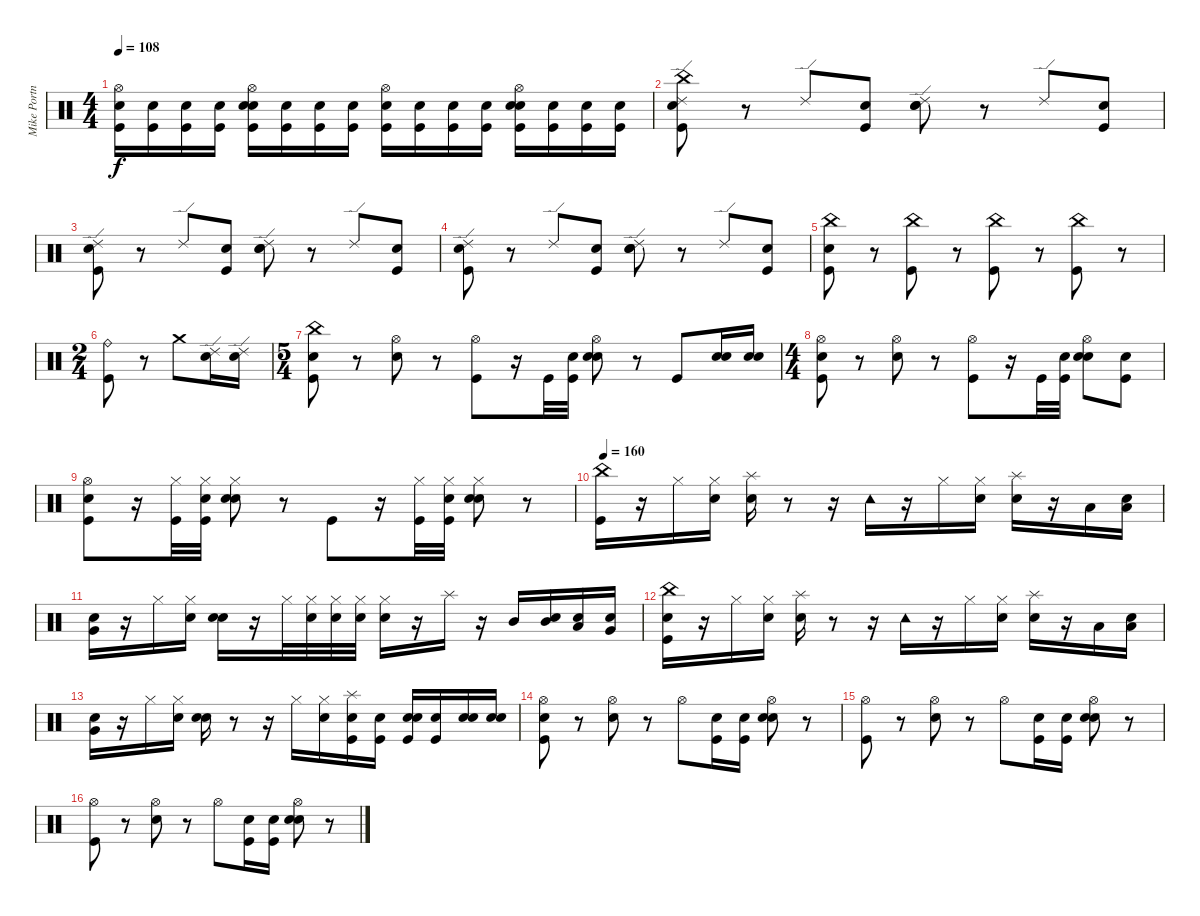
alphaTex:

\track ("Mike Portnoy" "Mike Portn") {instrument percussion}
\staff {score}
\articulation defaults
\ts (4 4)
\tempo 108
\clef neutral
\ks c
("Snare (hit)" "Kick (hit)" "Hi-Hat (open)").16{dy f} ("Snare (hit)" "Kick (hit)").16 ("Snare (hit)" "Kick (hit)").16 ("Snare (hit)" "Kick (hit)").16 ("Snare (hit)" "Kick (hit)" "Snare (hit) 2" "Hi-Hat (open)").16 ("Snare (hit)" "Kick (hit)").16 ("Snare (hit)" "Kick (hit)").16 ("Snare (hit)" "Kick (hit)").16 ("Snare (hit)" "Kick (hit)" "Hi-Hat (open)").16 ("Snare (hit)" "Kick (hit)").16 ("Snare (hit)" "Kick (hit)").16 ("Snare (hit)" "Kick (hit)").16 ("Snare (hit)" "Kick (hit)" "Snare (hit) 2" "Hi-Hat (open)").16 ("Snare (hit)" "Kick (hit)").16 ("Snare (hit)" "Kick (hit)").16 ("Snare (hit)" "Kick (hit)").16 |
("Snare (hit)" "Kick (hit)" "China (hit)" "Ride (edge) 2").8 r.8 "Ride (edge) 2".8 ("Snare (hit)" "Kick (hit)").8 ("Snare (hit)" "Snare (hit) 2" "Ride (edge) 2").8 r.8 "Ride (edge) 2".8 ("Snare (hit)" "Kick (hit)").8 |
("Snare (hit)" "Kick (hit)" "Ride (edge) 2").8 r.8 "Ride (edge) 2".8 ("Snare (hit)" "Kick (hit)").8 ("Snare (hit)" "Snare (hit) 2" "Ride (edge) 2").8 r.8 "Ride (edge) 2".8 ("Snare (hit)" "Kick (hit)").8 |
("Snare (hit)" "Kick (hit)" "Ride (edge) 2").8 r.8 "Ride (edge) 2".8 ("Snare (hit)" "Kick (hit)").8 ("Snare (hit)" "Snare (hit) 2" "Ride (edge) 2").8 r.8 "Ride (edge) 2".8 ("Snare (hit)" "Kick (hit)").8 |
("Snare (hit)" "Kick (hit)" "China (hit)").8 r.8 ("Kick (hit)" "China (hit)").8 r.8 ("Kick (hit)" "China (hit)").8 r.8 ("Kick (hit)" "China (hit)").8 r.8 |
\ts (2 4)
("Kick (hit)" "Ride (bell)").8 r.8 "Crash medium (hit)".8 ("Snare (hit)" "Ride (edge) 2").16 ("Snare (hit)" "Ride (edge) 2").16 |
\ts (5 4)
("Snare (hit)" "Kick (hit)" "China (hit)").8 r.8 ("Snare (hit) 2" "Hi-Hat (open)").8 r.8 ("Kick (hit)" "Hi-Hat (open)").8 r.16 "Kick (hit)".32 ("Snare (hit)" "Kick (hit)").32 ("Snare (hit)" "Snare (hit) 2" "Hi-Hat (open)").8 r.8 "Kick (hit)".8 ("Snare (hit)" "Snare (hit) 2").16 ("Snare (hit)" "Snare (hit) 2").16 |
\ts (4 4)
("Snare (hit)" "Kick (hit)" "Hi-Hat (open)").8 r.8 ("Snare (hit) 2" "Hi-Hat (open)").8 r.8 ("Kick (hit)" "Hi-Hat (open)").8 r.16 "Kick (hit)".32 ("Snare (hit)" "Kick (hit)").32 ("Snare (hit)" "Snare (hit) 2" "Hi-Hat (open)").8 ("Snare (hit)" "Kick (hit)").8 |
("Snare (hit)" "Kick (hit)" "Hi-Hat (open)").8 r.16 ("Kick (hit)" "Hi-Hat (closed)").32 ("Snare (hit)" "Kick (hit)" "Hi-Hat (closed)").32 ("Snare (hit)" "Snare (hit) 2" "Hi-Hat (closed)").8 r.8 "Kick (hit)".8 r.16 ("Kick (hit)" "Hi-Hat (closed)").32 ("Snare (hit)" "Kick (hit)" "Hi-Hat (closed)").32 ("Snare (hit)" "Snare (hit) 2" "Hi-Hat (closed)").8 r.8 |
\tempo 160
("Kick (hit)" "China (hit)").16 r.16 "Hi-Hat (closed)".16 ("Snare (hit)" "Hi-Hat (closed)").16 ("Snare (hit)" "Splash (hit)").16 r.8 r.16 "Tambourine (hit)".16 r.16 "Hi-Hat (closed)".16 ("Snare (hit)" "Hi-Hat (closed)").16 ("Snare (hit)" "Splash (hit)").16 r.16 "Low Tom (hit)".16 ("Snare (hit)" "Low Tom (hit)").16 |
("Snare (hit)" "Very Low Tom (hit)").16 r.16 "Hi-Hat (closed)".16 ("Snare (hit)" "Hi-Hat (closed)").16 ("Snare (hit)" "Snare (hit) 2").16 r.16 "Hi-Hat (closed)".32 ("Snare (hit)" "Hi-Hat (closed)").32 ("Snare (hit)" "Hi-Hat (closed)").32 ("Snare (hit)" "Hi-Hat (closed)").32 ("Snare (hit)" "Hi-Hat (closed)").16 r.16 "Splash (hit)".16 r.16 "Mid Tom (hit)".16 ("Snare (hit)" "Mid Tom (hit)").16 ("Snare (hit)" "Low Tom (hit)").16 ("Snare (hit)" "Very Low Tom (hit)").16 |
("Snare (hit)" "Kick (hit)" "China (hit)").16 r.16 "Hi-Hat (closed)".16 ("Snare (hit)" "Hi-Hat (closed)").16 ("Snare (hit)" "Splash (hit)").16 r.8 r.16 "Tambourine (hit)".16 r.16 "Hi-Hat (closed)".16 ("Snare (hit)" "Hi-Hat (closed)").16 ("Snare (hit)" "Splash (hit)").16 r.16 "Low Tom (hit)".16 ("Snare (hit)" "Low Tom (hit)").16 |
("Snare (hit)" "Very Low Tom (hit)").16 r.16 "Hi-Hat (closed)".16 ("Snare (hit)" "Hi-Hat (closed)").16 ("Snare (hit)" "Snare (hit) 2").16 r.8 r.16 "Hi-Hat (closed)".16 ("Snare (hit)" "Hi-Hat (closed)").16 ("Snare (hit)" "Kick (hit)" "Splash (hit)").16 ("Snare (hit)" "Kick (hit)").16 ("Snare (hit)" "Kick (hit)" "Snare (hit) 2").16 ("Snare (hit)" "Kick (hit)").16 ("Snare (hit)" "Snare (hit) 2").16 ("Snare (hit)" "Snare (hit) 2").16 |
("Snare (hit)" "Kick (hit)" "Hi-Hat (open)").8 r.8 ("Snare (hit) 2" "Hi-Hat (open)").8 r.8 "Hi-Hat (open)".8 ("Snare (hit)" "Kick (hit)").16 ("Snare (hit)" "Kick (hit)").16 ("Snare (hit)" "Snare (hit) 2" "Hi-Hat (open)").8 r.8 |
("Kick (hit)" "Hi-Hat (open)").8 r.8 ("Snare (hit) 2" "Hi-Hat (open)").8 r.8 "Hi-Hat (open)".8 ("Snare (hit)" "Kick (hit)").16 ("Snare (hit)" "Kick (hit)").16 ("Snare (hit)" "Snare (hit) 2" "Hi-Hat (open)").8 r.8 |
("Kick (hit)" "Hi-Hat (open)").8 r.8 ("Snare (hit) 2" "Hi-Hat (open)").8 r.8 "Hi-Hat (open)".8 ("Snare (hit)" "Kick (hit)").16 ("Snare (hit)" "Kick (hit)").16 ("Snare (hit)" "Snare (hit) 2" "Hi-Hat (open)").8 r.8
